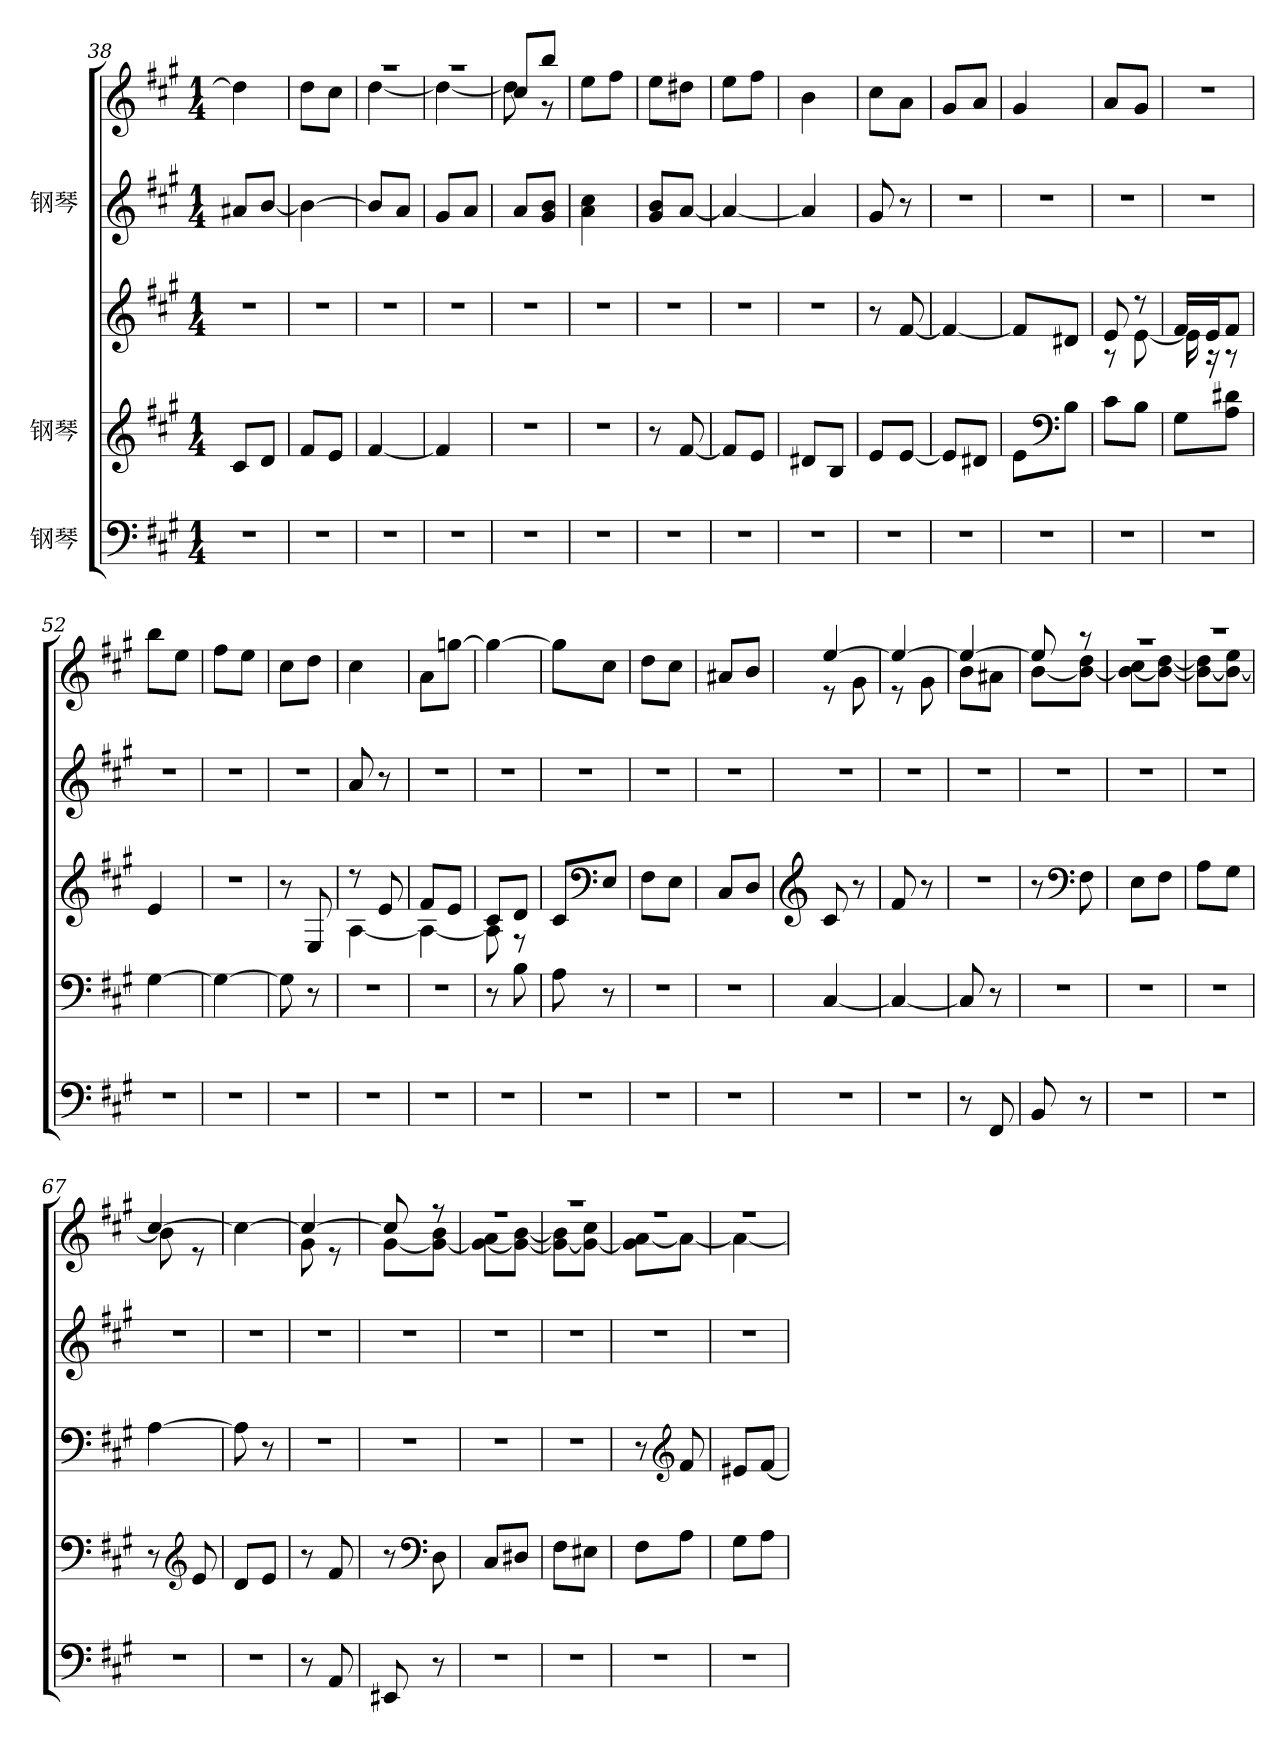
**kern	**kern	**kern	**kern	**kern
*part3	*part2	*part2	*part1	*part1
*staff5	*staff4	*staff3	*staff2	*staff1
*I"钢琴	*I"钢琴	*	*I"钢琴	*
*clefF4	*clefG2	*clefG2	*clefG2	*clefG2
*k[f#c#g#]	*k[f#c#g#]	*k[f#c#g#]	*k[f#c#g#]	*k[f#c#g#]
*M1/4	*M1/4	*M1/4	*M1/4	*M1/4
=38	=38	=38	=38	=38
4r	8c#/L	4r	8a#X/L	4dd\]
.	8d/J	.	[8b/J	.
=39	=39	=39	=39	=39
4r	8f#/L	4r	4b\_	8dd\L
.	8e/J	.	.	8cc#\J
=40	=40	=40	=40	=40
*	*	*	*	*^
4r	[4f#/	4r	8b/L]	4r	[4dd\
.	.	.	8a/J	.	.
!!LO:PB:g=z	!!
=41	=41	=41	=41	=41	=41
4r	4f#/]	4r	8g#/L	4r	4dd\_
.	.	.	8a/J	.	.
=42	=42	=42	=42	=42	=42
4r	4r	4r	8a/L	8cc#/L	8dd\]
.	.	.	8g#/ 8b/J	8bb/J	8r
*	*	*	*	*v	*v
=43	=43	=43	=43	=43
4r	4r	4r	4a\ 4cc#\	8ee\L
.	.	.	.	8ff#\J
=44	=44	=44	=44	=44
4r	8r	4r	8g#/ 8b/L	8ee\L
.	[8f#/	.	[8a/J	8dd#X\J
=45	=45	=45	=45	=45
4r	8f#/L]	4r	4a/_	8ee\L
.	8e/J	.	.	8ff#\J
=46	=46	=46	=46	=46
4r	8d#X/L	4r	4a/]	4b\
.	8B/J	.	.	.
=47	=47	=47	=47	=47
4r	8e/L	8r	8g#/	8cc#\L
.	[8e/J	[8f#/	8r	8a\J
=48	=48	=48	=48	=48
4r	8e/L]	4f#/_	4r	8g#/L
.	8d#X/J	.	.	8a/J
=49	=49	=49	=49	=49
4r	8e\L	8f#/L]	4r	4g#/
*	*clefF4	*	*	*
.	8B\J	8d#X/J	.	.
=50	=50	=50	=50	=50
*	*	*^	*	*
4r	8c#\L	8e/	8r	4r	8a/L
.	8B\J	8r	[8e\	.	8g#/J
!!LO:LB:g=z
=51	=51	=51	=51	=51	=51
4r	8G#\L	16f#/LL	16e\]	4r	4r
.	.	16e/J	16r	.	.
.	8A\ 8d#X\J	8f#/J	8r	.	.
*	*	*v	*v	*	*
=52	=52	=52	=52	=52
4r	[4G#\	4e/	4r	8bb\L
.	.	.	.	8ee\J
=53	=53	=53	=53	=53
4r	4G#\_	4r	4r	8ff#\L
.	.	.	.	8ee\J
=54	=54	=54	=54	=54
4r	8G#\]	8r	4r	8cc#\L
.	8r	8E/	.	8dd\J
=55	=55	=55	=55	=55
*	*	*^	*	*
4r	4r	8r	[4A\	8a/	4cc#\
.	.	8e/	.	8r	.
=56	=56	=56	=56	=56	=56
4r	4r	8f#/L	4A\_	4r	8a\L
.	.	8e/J	.	.	[8ggn\J
=57	=57	=57	=57	=57	=57
4r	8r	8c#/L	8A\]	4r	4gg\_
.	8B\	8d/J	8r	.	.
*	*	*v	*v	*	*
=58	=58	=58	=58	=58
4r	8A\	8c#/L	4r	8gg\L]
*	*	*clefF4	*	*
.	8r	8E/J	.	8cc#\J
=59	=59	=59	=59	=59
4r	4r	8F#\L	4r	8dd\L
.	.	8E\J	.	8cc#\J
=60	=60	=60	=60	=60
4r	4r	8C#/L	4r	8a#X/L
.	.	8D/J	.	8b/J
!!LO:PB:g=z
=61	=61	=61	=61	=61
*	*	*clefG2	*	*
*	*	*	*	*^
4r	[4C#/	8c#/	4r	[4ee/	8r
.	.	8r	.	.	8g#\
=62	=62	=62	=62	=62	=62
4r	4C#/_	8f#/	4r	4ee/_	8r
.	.	8r	.	.	8g#\
=63	=63	=63	=63	=63	=63
8r	8C#/]	4r	4r	4ee/_	8b\L
8FF#/	8r	.	.	.	8a#X\J
=64	=64	=64	=64	=64	=64
8BB/	4r	8r	4r	8ee/]	[8b\L
*	*	*clefF4	*	*	*
8r	.	8F#\	.	8r	8b\_ 8dd\J
=65	=65	=65	=65	=65	=65
4r	4r	8E\L	4r	4r	8b\_ 8cc#\L
.	.	8F#\J	.	.	8b\_ [8dd\J
=66	=66	=66	=66	=66	=66
4r	4r	8A\L	4r	4r	8b\_ 8dd\]L
.	.	8G#\J	.	.	8b\_ 8ee\J
=67	=67	=67	=67	=67	=67
4r	8r	[4A\	4r	[4cc#/	8b\]
*	*clefG2	*	*	*	*
.	8e/	.	.	.	8r
*	*	*	*	*v	*v
=68	=68	=68	=68	=68
4r	8d/L	8A\]	4r	4cc#\_
.	8e/J	8r	.	.
=69	=69	=69	=69	=69
*	*	*	*	*^
8r	8r	4r	4r	4cc#/_	8g#\
8AA/	8f#/	.	.	.	8r
!!LO:LB:g=z	!!
=70	=70	=70	=70	=70	=70
8EE#X/	8r	4r	4r	8cc#/]	[8g#\L
*	*clefF4	*	*	*	*
8r	8D\	.	.	8r	8g#\_ 8b\J
=71	=71	=71	=71	=71	=71
4r	8C#/L	4r	4r	4r	8g#\_ 8a\L
.	8D#X/J	.	.	.	8g#\_ [8b\J
=72	=72	=72	=72	=72	=72
4r	8F#\L	4r	4r	4r	8g#\_ 8b\]L
.	8E#X\J	.	.	.	8g#\_ 8cc#\J
=73	=73	=73	=73	=73	=73
4r	8F#\L	8r	4r	4r	8g#\] [8a\L
*	*	*clefG2	*	*	*
.	8A\J	8f#/	.	.	8a\J_
=74	=74	=74	=74	=74	=74
4r	8G#\L	8e#X/L	4r	4r	4a\_
.	8A\J	[8f#/J	.	.	.
*	*	*	*	*v	*v
=	=	=	=	=
*-	*-	*-	*-	*-
